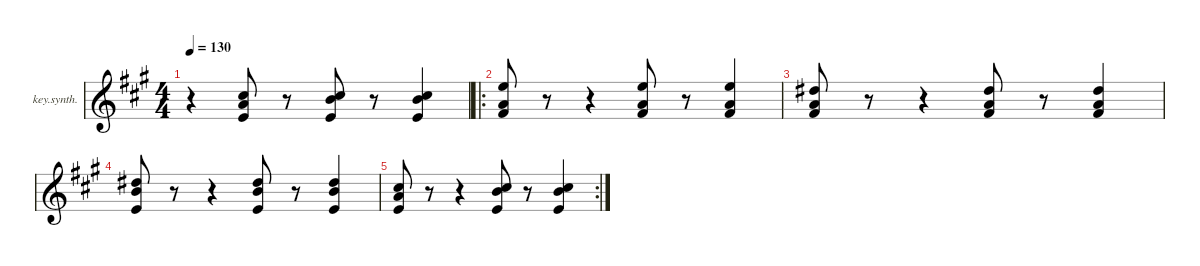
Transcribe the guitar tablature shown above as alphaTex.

\defaultSystemsLayout 4
\hideDynamics
\bracketExtendMode nobrackets
\firstSystemTrackNameOrientation horizontal
\otherSystemsTrackNameOrientation horizontal
\track ("Key Synthesizer" "key.synth.") {instrument electricpiano2}
\staff {score}
\tuning (E4 B3 G3 D3 A2 E2)
\ts (4 4)
\tempo 130
\clef g2
\ks f#minor
r.4{dy mf beam Down} (0.1{acc forcenatural} 10.2{acc forcenatural} 18.3{acc #}).8{beam Up} r.8{beam Up} (0.1{acc forcenatural} 16.3{acc forcenatural} 14.2{acc #}).8{beam Up} r.8{beam Up} (0.1{acc forcenatural} 16.3{acc forcenatural} 14.2{acc #}).4{beam Up} |
\ro
(2.1{acc #} 10.2{acc forcenatural} 21.3{acc forcenatural}).8{beam Up} r.8{beam Up} r.4{beam Up} (2.1{acc #} 10.2{acc forcenatural} 21.3{acc forcenatural}).8{beam Up} r.8{beam Up} (2.1{acc #} 10.2{acc forcenatural} 21.3{acc forcenatural}).4{beam Up} |
(2.1{acc #} 10.2{acc forcenatural} 20.3{acc #}).8{beam Up} r.8{beam Up} r.4{beam Up} (2.1{acc #} 10.2{acc forcenatural} 20.3{acc #}).8{beam Up} r.8{beam Up} (2.1{acc #} 10.2{acc forcenatural} 20.3{acc #}).4{beam Up} |
(7.1{acc forcenatural} 20.3{acc #} 5.2{acc forcenatural}).8{beam Up} r.8{beam Up} r.4{beam Up} (7.1{acc forcenatural} 20.3{acc #} 14.4{acc forcenatural}).8{beam Up} r.8{beam Up} (7.1{acc forcenatural} 20.3{acc #} 14.4{acc forcenatural}).4{beam Up} |
\rc 2
(0.1{acc forcenatural} 10.2{acc forcenatural} 18.3{acc #}).8{beam Up} r.8{beam Up} r.4{beam Up} (0.1{acc forcenatural} 16.3{acc forcenatural} 14.2{acc #}).8{beam Up} r.8{beam Up} (0.1{acc forcenatural} 16.3{acc forcenatural} 14.2{acc #}).4{beam Up}
